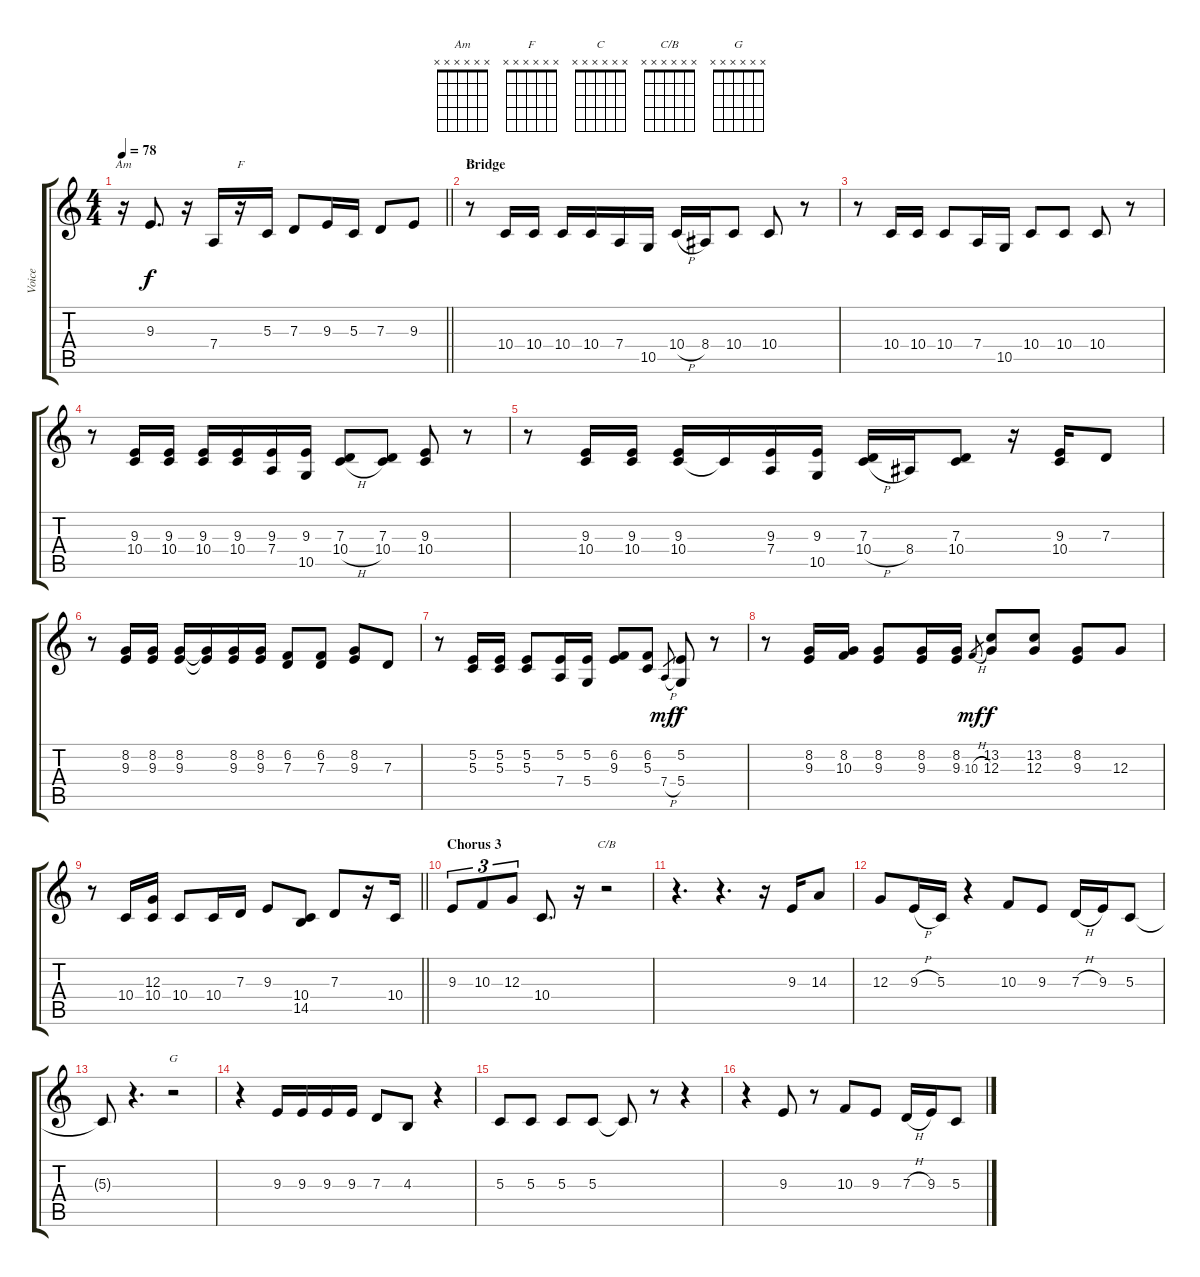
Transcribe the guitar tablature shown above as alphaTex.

\track ("Voice" "Voice") {instrument clarinet}
\staff {score tabs}
\tuning (E4 B3 G3 D3 A2 E2) {hide}
\chord ("Am" x x x x x x)
\chord ("F" x x x x x x)
\chord ("C" x x x x x x)
\chord ("C/B" x x x x x x)
\chord ("G" x x x x x x)
\ts (4 4)
\tempo 78
\clef g2
\barLineRight lightlight
\ks c
r.16{ch "Am" dy f} 9.3.8{d} r.16 7.4.16 r.16{ch "F"} 5.3.16 7.3.8 9.3.16 5.3.16 7.3.8 9.3.8 |
\section ("" "Bridge")
r.8{ch "C"} 10.4.16 10.4.16 10.4.16 10.4.16 7.4.16 10.5.16 10.4{h}.16 8.4.16 10.4.8 10.4.8 r.8 |
r.8 10.4.16 10.4.16 10.4.8 7.4.16 10.5.16 10.4.8 10.4.8 10.4.8 r.8 |
r.8 (9.3 10.4).16 (9.3 10.4).16 (9.3 10.4).16 (9.3 10.4).16 (9.3 7.4).16 (9.3 10.5).16 (7.3 10.4{h}).8 (7.3 10.4).8 (9.3 10.4).8 r.8 |
r.8 (9.3 10.4).16 (9.3 10.4).16 (9.3 10.4).16 10.4{t}.16 (9.3 7.4).16 (9.3 10.5).16 (7.3 10.4{h}).16 8.4.16 (7.3 10.4).8 r.16 (9.3 10.4).16 7.3.8 |
r.8 (8.2 9.3).16 (8.2 9.3).16 (8.2 9.3).16 (8.2{t} 9.3{t}).16 (8.2 9.3).16 (8.2 9.3).16 (6.2 7.3).8 (6.2 7.3).8 (8.2 9.3).8 7.3.8 |
r.8 (5.2 5.3).16 (5.2 5.3).16 (5.2 5.3).8 (5.2 7.4).16 (5.2 5.4).16 (6.2 9.3).8 (6.2 5.3).8 7.4{h}.8{gr dy mf} (5.2 5.4).8{dy f} r.8 |
r.8 (8.2 9.3).16 (8.2 10.3).16 (8.2 9.3).8 (8.2 9.3).16 (8.2 9.3).16 10.3{h}.8{gr dy mf} (13.2 12.3).8{dy f} (13.2 12.3).8 (8.2 9.3).8 12.3.8 |
\barLineRight lightlight
r.8 10.4.16 (12.3 10.4).16 10.4.8 10.4.16 7.3.16 9.3.8 (10.4 14.5).8 7.3.8 r.16 10.4.16 |
\section ("" "Chorus 3")
9.3.8{tu (3 2)} 10.3.8{tu (3 2)} 12.3.8{tu (3 2)} 10.4.8{d} r.16 r.2{ch "C/B"} |
r.4{d} r.4{d} r.16 9.3.16 14.3.8 |
12.3.8 9.3{h}.16 5.3.16 r.4 10.3.8 9.3.8 7.3{h}.16 9.3.16 5.3.8 |
5.3{t}.8 r.4{d} r.2{ch "G"} |
r.4 9.3.16 9.3.16 9.3.16 9.3.16 7.3.8 4.3.8 r.4 |
5.3.8 5.3.8 5.3.8 5.3.8 5.3{t}.8 r.8 r.4 |
r.4 9.3.8 r.8 10.3.8 9.3.8 7.3{h}.16 9.3.16 5.3.8
